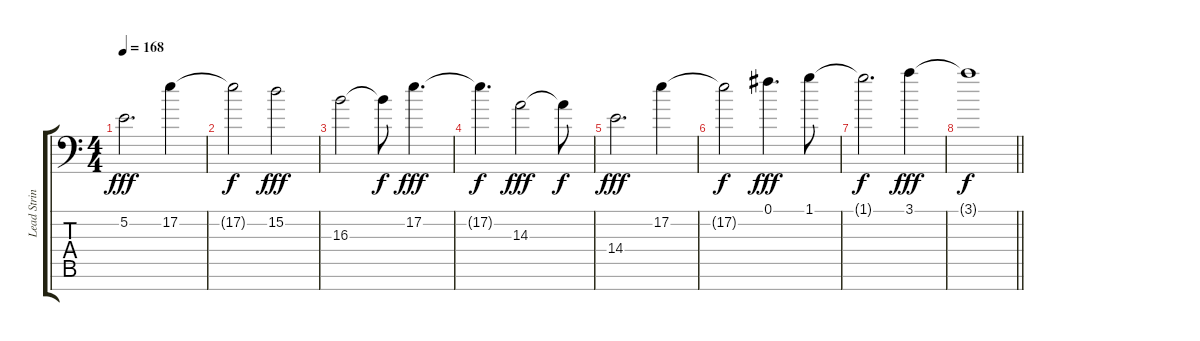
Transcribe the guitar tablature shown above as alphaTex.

\track ("Lead String" "Lead Strin") {instrument synthstrings1}
\staff {score tabs}
\tuning (Gb5 B3 G3 D3 A2 E2 C-1) {hide}
\ts (4 4)
\tempo 168
\clef f4
\ks c
5.2.2{d dy fff} 17.2.4 |
17.2{t}.2{dy f} 15.2.2{dy fff} |
16.3.2 16.3{t}.8{dy f} 17.2.4{d dy fff} |
17.2{t}.4{d dy f} 14.3.2{dy fff} 14.3{t}.8{dy f} |
14.4.2{d dy fff} 17.2.4 |
17.2{t}.2{dy f} 0.1.4{d dy fff} 1.1.8 |
1.1{t}.2{d dy f} 3.1.4{dy fff} |
\barLineRight lightlight
3.1{t}.1{dy f}
